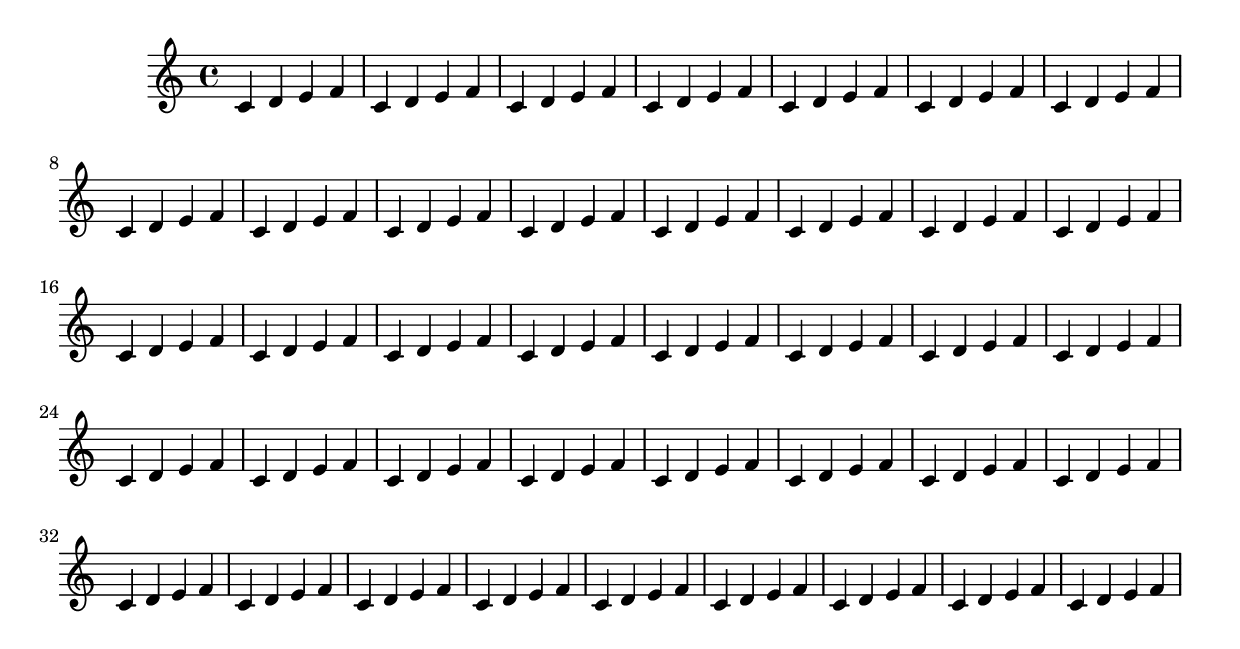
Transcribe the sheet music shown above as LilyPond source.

\version "2.13.4"

\header {
  texidoc = "Paper margin settings do not have to be complete. Missing values are
  added automatically. If no paper settings are specified, default values are
  used."
}

someNotes = \relative c' { \repeat unfold 40 { c4 d e f }}

\paper { }

\score { \someNotes }

